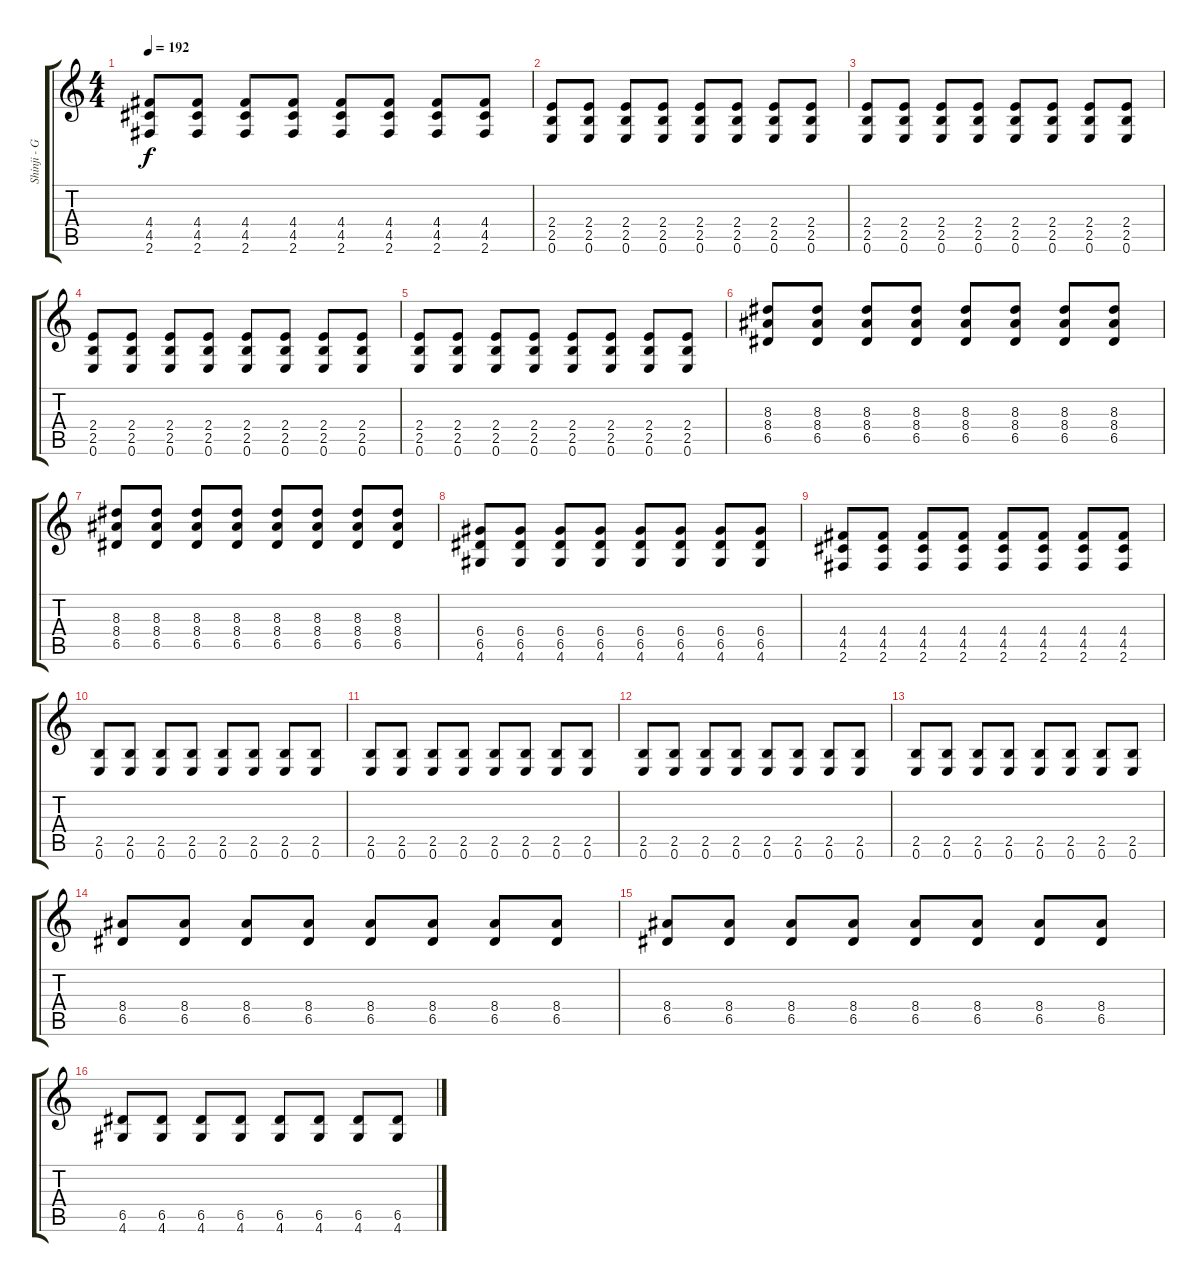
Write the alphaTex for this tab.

\track ("Shinji - Guitar 2 " "Shinji - G") {instrument overdrivenguitar}
\staff {score tabs}
\tuning (E4 B3 G3 D3 A2 E2) {hide}
\ts (4 4)
\tempo 192
\clef g2
\ks c
(4.4 4.5 2.6).8{dy f} (4.4 4.5 2.6).8 (4.4 4.5 2.6).8 (4.4 4.5 2.6).8 (4.4 4.5 2.6).8 (4.4 4.5 2.6).8 (4.4 4.5 2.6).8 (4.4 4.5 2.6).8 |
(2.4 2.5 0.6).8 (2.4 2.5 0.6).8 (2.4 2.5 0.6).8 (2.4 2.5 0.6).8 (2.4 2.5 0.6).8 (2.4 2.5 0.6).8 (2.4 2.5 0.6).8 (2.4 2.5 0.6).8 |
(2.4 2.5 0.6).8 (2.4 2.5 0.6).8 (2.4 2.5 0.6).8 (2.4 2.5 0.6).8 (2.4 2.5 0.6).8 (2.4 2.5 0.6).8 (2.4 2.5 0.6).8 (2.4 2.5 0.6).8 |
(2.4 2.5 0.6).8 (2.4 2.5 0.6).8 (2.4 2.5 0.6).8 (2.4 2.5 0.6).8 (2.4 2.5 0.6).8 (2.4 2.5 0.6).8 (2.4 2.5 0.6).8 (2.4 2.5 0.6).8 |
(2.4 2.5 0.6).8 (2.4 2.5 0.6).8 (2.4 2.5 0.6).8 (2.4 2.5 0.6).8 (2.4 2.5 0.6).8 (2.4 2.5 0.6).8 (2.4 2.5 0.6).8 (2.4 2.5 0.6).8 |
(8.3 8.4 6.5).8 (8.3 8.4 6.5).8 (8.3 8.4 6.5).8 (8.3 8.4 6.5).8 (8.3 8.4 6.5).8 (8.3 8.4 6.5).8 (8.3 8.4 6.5).8 (8.3 8.4 6.5).8 |
(8.3 8.4 6.5).8 (8.3 8.4 6.5).8 (8.3 8.4 6.5).8 (8.3 8.4 6.5).8 (8.3 8.4 6.5).8 (8.3 8.4 6.5).8 (8.3 8.4 6.5).8 (8.3 8.4 6.5).8 |
(6.4 6.5 4.6).8 (6.4 6.5 4.6).8 (6.4 6.5 4.6).8 (6.4 6.5 4.6).8 (6.4 6.5 4.6).8 (6.4 6.5 4.6).8 (6.4 6.5 4.6).8 (6.4 6.5 4.6).8 |
(4.4 4.5 2.6).8 (4.4 4.5 2.6).8 (4.4 4.5 2.6).8 (4.4 4.5 2.6).8 (4.4 4.5 2.6).8 (4.4 4.5 2.6).8 (4.4 4.5 2.6).8 (4.4 4.5 2.6).8 |
(2.5 0.6).8 (2.5 0.6).8 (2.5 0.6).8 (2.5 0.6).8 (2.5 0.6).8 (2.5 0.6).8 (2.5 0.6).8 (2.5 0.6).8 |
(2.5 0.6).8 (2.5 0.6).8 (2.5 0.6).8 (2.5 0.6).8 (2.5 0.6).8 (2.5 0.6).8 (2.5 0.6).8 (2.5 0.6).8 |
(2.5 0.6).8 (2.5 0.6).8 (2.5 0.6).8 (2.5 0.6).8 (2.5 0.6).8 (2.5 0.6).8 (2.5 0.6).8 (2.5 0.6).8 |
(2.5 0.6).8 (2.5 0.6).8 (2.5 0.6).8 (2.5 0.6).8 (2.5 0.6).8 (2.5 0.6).8 (2.5 0.6).8 (2.5 0.6).8 |
(8.4 6.5).8 (8.4 6.5).8 (8.4 6.5).8 (8.4 6.5).8 (8.4 6.5).8 (8.4 6.5).8 (8.4 6.5).8 (8.4 6.5).8 |
(8.4 6.5).8 (8.4 6.5).8 (8.4 6.5).8 (8.4 6.5).8 (8.4 6.5).8 (8.4 6.5).8 (8.4 6.5).8 (8.4 6.5).8 |
(6.5 4.6).8 (6.5 4.6).8 (6.5 4.6).8 (6.5 4.6).8 (6.5 4.6).8 (6.5 4.6).8 (6.5 4.6).8 (6.5 4.6).8
